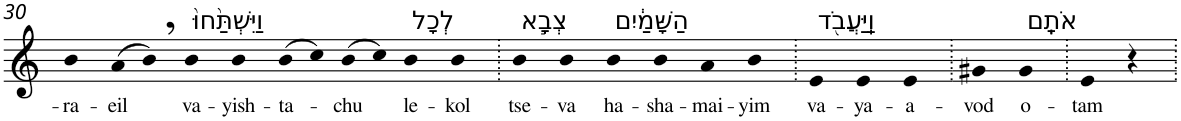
**kern	**text
*part1	*part1
*staff1	*staff1
*I"Piano	*
*I'Pno	*
!!LO:PB:g=z
*clefG2	*
*k[]	*
=30	=30
!	!LO:LY:b
4b	-ra-
!	!LO:LY:b
(>8a	-eil
8b,)	.
!LO:TX:a:t=וַיִּשְׁתַּ֙חוּ֙	!
!	!LO:LY:b
4b	va-
!	!LO:LY:b
4b	-yish-
!	!LO:LY:b
(>8b	-ta-
8cc)	.
!	!LO:LY:b
(>8b	-chu
8cc)	.
!LO:TX:a:t=לְכָל	!
!	!LO:LY:b
4b	le-
!	!LO:LY:b
4b	-kol
=31.	=31.
!LO:TX:a:t=צְבָ֣א	!
!	!LO:LY:b
4b	tse-
!	!LO:LY:b
4b	-va
!LO:TX:a:t=הַשָּׁמַ֔יִם	!
!	!LO:LY:b
4b	ha-
!	!LO:LY:b
4b	-sha-
!	!LO:LY:b
4a	-mai-
!	!LO:LY:b
4b	-yim
=32.	=32.
!LO:TX:a:t=וַֽיַּעֲבֹ֖ד	!
!	!LO:LY:b
4e	va-
!	!LO:LY:b
4e	-ya-
!	!LO:LY:b
4e	-a-
=33.	=33.
!	!LO:LY:b
4g#X	-vod
!LO:TX:a:t=אֹתָֽם	!
!	!LO:LY:b
4g#	o-
=34.	=34.
!	!LO:LY:b
4e	-tam
4r	.
=.	=.
*-	*-
